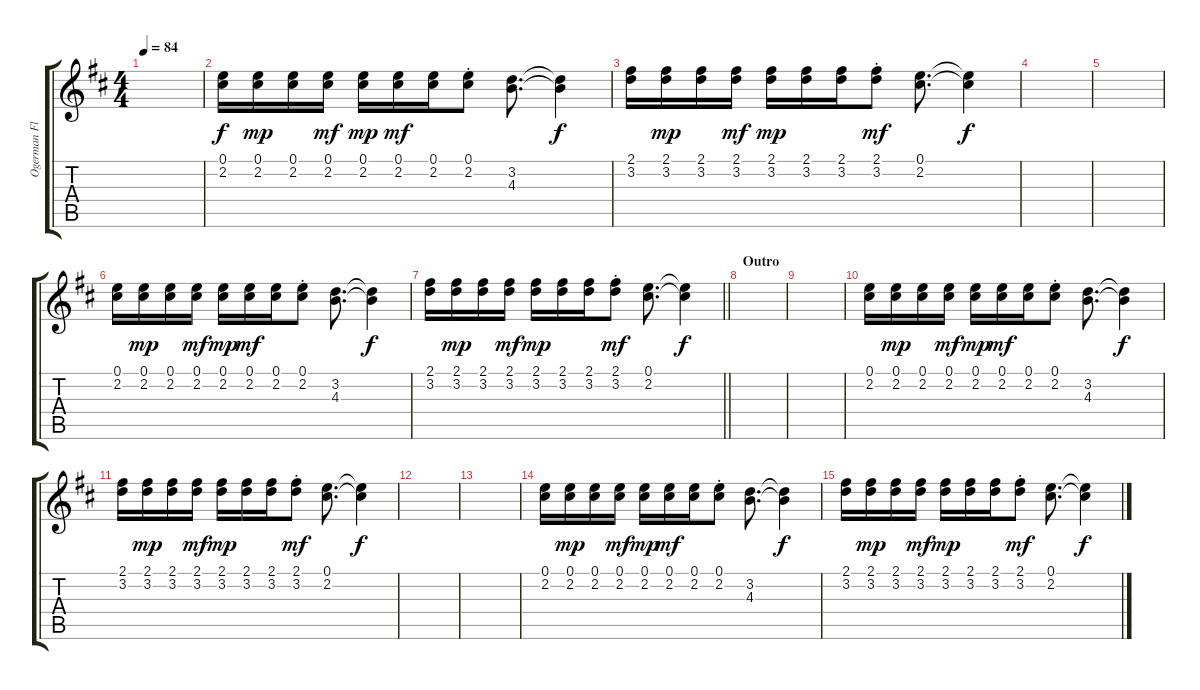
\track ("Ogerman Flutes" "Ogerman Fl") {instrument flute}
\staff {score tabs}
\tuning (E5 B4 G4 D4 A3 E3) {hide}
\ts (4 4)
\tempo 84
\clef g2
\ks d
|
(0.1 2.2).16 (0.1 2.2).16{dy mp} (0.1 2.2).16 (0.1 2.2).16{dy mf} (0.1 2.2).16{dy mp} (0.1 2.2).16{dy mf} (0.1 2.2).16 (0.1{st} 2.2{st}).8 (3.2 4.3).8{d} (3.2{t} 4.3{t}).4{dy f} |
(2.1 3.2).16 (2.1 3.2).16{dy mp} (2.1 3.2).16 (2.1 3.2).16{dy mf} (2.1 3.2).16{dy mp} (2.1 3.2).16 (2.1 3.2).16 (2.1{st} 3.2{st}).8{dy mf} (0.1 2.2).8{d} (0.1{t} 2.2{t}).4{dy f} |
|
|
(0.1 2.2).16 (0.1 2.2).16{dy mp} (0.1 2.2).16 (0.1 2.2).16{dy mf} (0.1 2.2).16{dy mp} (0.1 2.2).16{dy mf} (0.1 2.2).16 (0.1{st} 2.2{st}).8 (3.2 4.3).8{d} (3.2{t} 4.3{t}).4{dy f} |
\barLineRight lightlight
(2.1 3.2).16 (2.1 3.2).16{dy mp} (2.1 3.2).16 (2.1 3.2).16{dy mf} (2.1 3.2).16{dy mp} (2.1 3.2).16 (2.1 3.2).16 (2.1{st} 3.2{st}).8{dy mf} (0.1 2.2).8{d} (0.1{t} 2.2{t}).4{dy f} |
\section ("" "Outro")
|
|
(0.1 2.2).16 (0.1 2.2).16{dy mp} (0.1 2.2).16 (0.1 2.2).16{dy mf} (0.1 2.2).16{dy mp} (0.1 2.2).16{dy mf} (0.1 2.2).16 (0.1{st} 2.2{st}).8 (3.2 4.3).8{d} (3.2{t} 4.3{t}).4{dy f} |
(2.1 3.2).16 (2.1 3.2).16{dy mp} (2.1 3.2).16 (2.1 3.2).16{dy mf} (2.1 3.2).16{dy mp} (2.1 3.2).16 (2.1 3.2).16 (2.1{st} 3.2{st}).8{dy mf} (0.1 2.2).8{d} (0.1{t} 2.2{t}).4{dy f} |
|
|
(0.1 2.2).16 (0.1 2.2).16{dy mp} (0.1 2.2).16 (0.1 2.2).16{dy mf} (0.1 2.2).16{dy mp} (0.1 2.2).16{dy mf} (0.1 2.2).16 (0.1{st} 2.2{st}).8 (3.2 4.3).8{d} (3.2{t} 4.3{t}).4{dy f} |
(2.1 3.2).16 (2.1 3.2).16{dy mp} (2.1 3.2).16 (2.1 3.2).16{dy mf} (2.1 3.2).16{dy mp} (2.1 3.2).16 (2.1 3.2).16 (2.1{st} 3.2{st}).8{dy mf} (0.1 2.2).8{d} (0.1{t} 2.2{t}).4{dy f}
